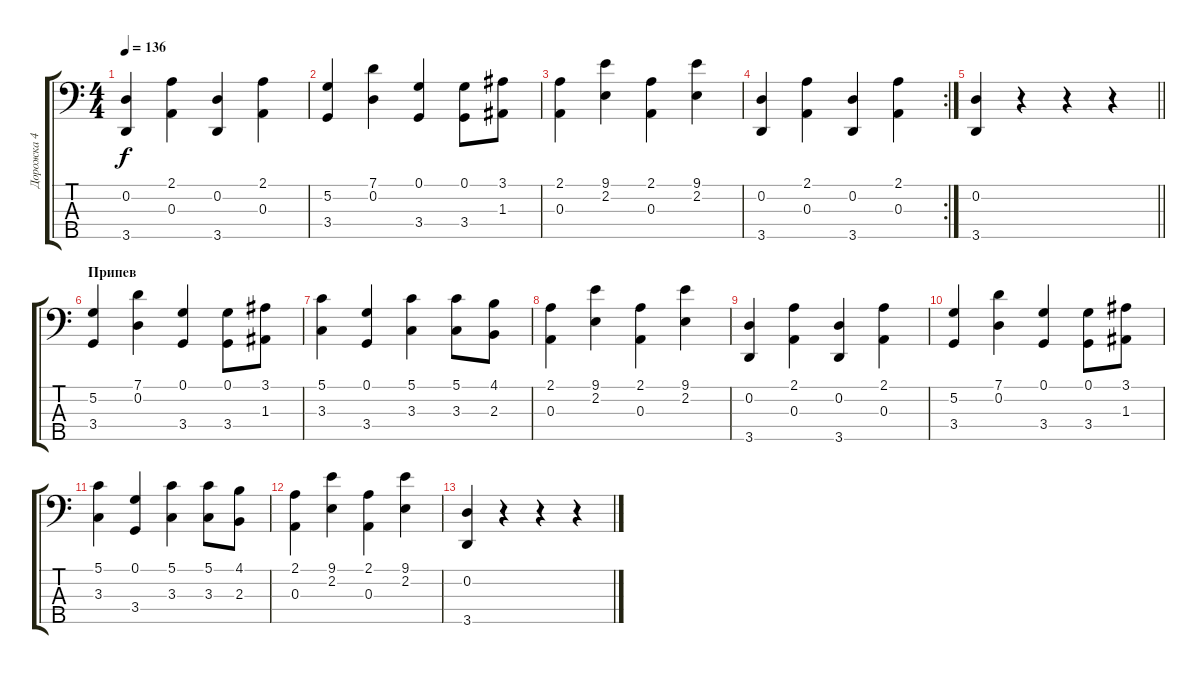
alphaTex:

\track ("Дорожка 4" "Дорожка 4") {instrument fretlessbass}
\staff {score tabs}
\tuning (G2 D2 A1 E1 B0) {hide}
\ts (4 4)
\tempo 136
\clef f4
\ks c
(0.2 3.5).4{dy f} (2.1 0.3).4 (0.2 3.5).4 (2.1 0.3).4 |
(5.2 3.4).4 (7.1 0.2).4 (0.1 3.4).4 (0.1 3.4).8 (3.1 1.3).8 |
(2.1 0.3).4 (9.1 2.2).4 (2.1 0.3).4 (9.1 2.2).4 |
\rc 2
(0.2 3.5).4 (2.1 0.3).4 (0.2 3.5).4 (2.1 0.3).4 |
\barLineRight lightlight
(0.2 3.5).4 r.4 r.4 r.4 |
\section ("" "Припев")
(5.2 3.4).4 (7.1 0.2).4 (0.1 3.4).4 (0.1 3.4).8 (3.1 1.3).8 |
(5.1 3.3).4 (0.1 3.4).4 (5.1 3.3).4 (5.1 3.3).8 (4.1 2.3).8 |
(2.1 0.3).4 (9.1 2.2).4 (2.1 0.3).4 (9.1 2.2).4 |
(0.2 3.5).4 (2.1 0.3).4 (0.2 3.5).4 (2.1 0.3).4 |
(5.2 3.4).4 (7.1 0.2).4 (0.1 3.4).4 (0.1 3.4).8 (3.1 1.3).8 |
(5.1 3.3).4 (0.1 3.4).4 (5.1 3.3).4 (5.1 3.3).8 (4.1 2.3).8 |
(2.1 0.3).4 (9.1 2.2).4 (2.1 0.3).4 (9.1 2.2).4 |
(0.2 3.5).4 r.4 r.4 r.4
